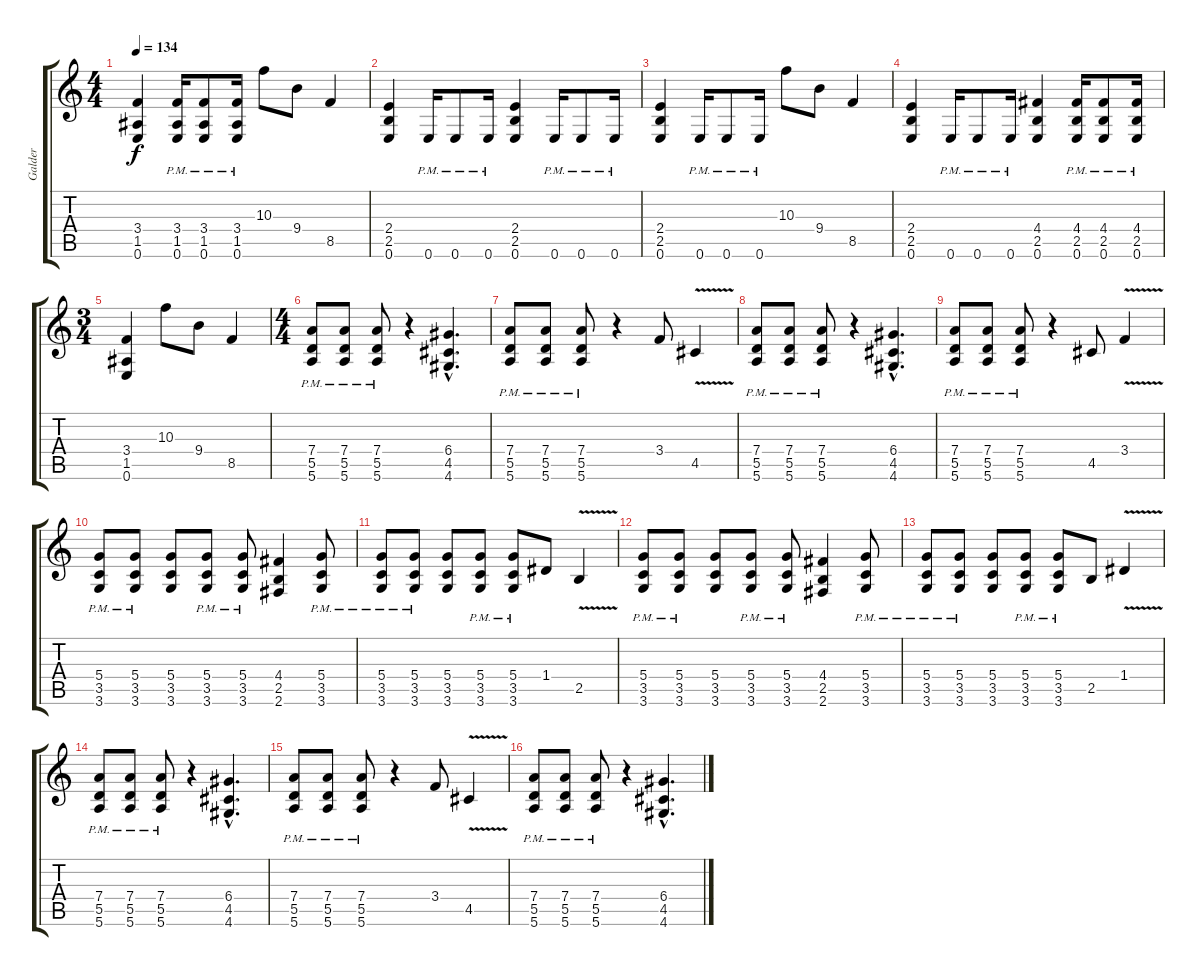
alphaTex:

\track ("Galder" "Galder") {instrument distortionguitar}
\staff {score tabs}
\tuning (E4 B3 G3 D3 A2 E2) {hide}
\ts (4 4)
\tempo 134
\clef g2
\ks c
(3.4 1.5 0.6).4{dy f} (3.4 1.5 0.6{pm}).16 (3.4 1.5 0.6{pm}).8 (3.4 1.5 0.6{pm}).16 10.3.8 9.4.8 8.5.4 |
(2.4 2.5 0.6).4 0.6{pm}.16 0.6{pm}.8 0.6{pm}.16 (2.4 2.5 0.6).4 0.6{pm}.16 0.6{pm}.8 0.6{pm}.16 |
(2.4 2.5 0.6).4 0.6{pm}.16 0.6{pm}.8 0.6{pm}.16 10.3.8 9.4.8 8.5.4 |
(2.4 2.5 0.6).4 0.6{pm}.16 0.6{pm}.8 0.6{pm}.16 (4.4 2.5 0.6).4 (4.4 2.5 0.6{pm}).16 (4.4 2.5 0.6{pm}).8 (4.4 2.5 0.6{pm}).16 |
\ts (3 4)
(3.4 1.5 0.6).4 10.3.8 9.4.8 8.5.4 |
\ts (4 4)
(7.4{pm} 5.5{pm} 5.6{pm}).8 (7.4{pm} 5.5{pm} 5.6{pm}).8 (7.4{pm} 5.5{pm} 5.6{pm}).8 r.4 (6.4{hac} 4.5{hac} 4.6{hac}).4{d} |
(7.4{pm} 5.5{pm} 5.6{pm}).8 (7.4{pm} 5.5{pm} 5.6{pm}).8 (7.4{pm} 5.5{pm} 5.6{pm}).8 r.4 3.4.8 4.5{v}.4 |
(7.4{pm} 5.5{pm} 5.6{pm}).8 (7.4{pm} 5.5{pm} 5.6{pm}).8 (7.4{pm} 5.5{pm} 5.6{pm}).8 r.4 (6.4{hac} 4.5{hac} 4.6{hac}).4{d} |
(7.4{pm} 5.5{pm} 5.6{pm}).8 (7.4{pm} 5.5{pm} 5.6{pm}).8 (7.4{pm} 5.5{pm} 5.6{pm}).8 r.4 4.5.8 3.4{v}.4 |
(5.4{pm} 3.5{pm} 3.6{pm}).8 (5.4{pm} 3.5{pm} 3.6{pm}).8 (5.4 3.5 3.6).8 (5.4{pm} 3.5{pm} 3.6{pm}).8 (5.4{pm} 3.5{pm} 3.6{pm}).8 (4.4 2.5 2.6).4 (5.4{pm} 3.5{pm} 3.6{pm}).8 |
(5.4{pm} 3.5{pm} 3.6{pm}).8 (5.4{pm} 3.5{pm} 3.6{pm}).8 (5.4 3.5 3.6).8 (5.4{pm} 3.5{pm} 3.6{pm}).8 (5.4{pm} 3.5{pm} 3.6{pm}).8 1.4.8 2.5{v}.4 |
(5.4{pm} 3.5{pm} 3.6{pm}).8 (5.4{pm} 3.5{pm} 3.6{pm}).8 (5.4 3.5 3.6).8 (5.4{pm} 3.5{pm} 3.6{pm}).8 (5.4{pm} 3.5{pm} 3.6{pm}).8 (4.4 2.5 2.6).4 (5.4{pm} 3.5{pm} 3.6{pm}).8 |
(5.4{pm} 3.5{pm} 3.6{pm}).8 (5.4{pm} 3.5{pm} 3.6{pm}).8 (5.4 3.5 3.6).8 (5.4{pm} 3.5{pm} 3.6{pm}).8 (5.4{pm} 3.5{pm} 3.6{pm}).8 2.5.8 1.4{v}.4 |
(7.4{pm} 5.5{pm} 5.6{pm}).8 (7.4{pm} 5.5{pm} 5.6{pm}).8 (7.4{pm} 5.5{pm} 5.6{pm}).8 r.4 (6.4{hac} 4.5{hac} 4.6{hac}).4{d} |
(7.4{pm} 5.5{pm} 5.6{pm}).8 (7.4{pm} 5.5{pm} 5.6{pm}).8 (7.4{pm} 5.5{pm} 5.6{pm}).8 r.4 3.4.8 4.5{v}.4 |
(7.4{pm} 5.5{pm} 5.6{pm}).8 (7.4{pm} 5.5{pm} 5.6{pm}).8 (7.4{pm} 5.5{pm} 5.6{pm}).8 r.4 (6.4{hac} 4.5{hac} 4.6{hac}).4{d}
